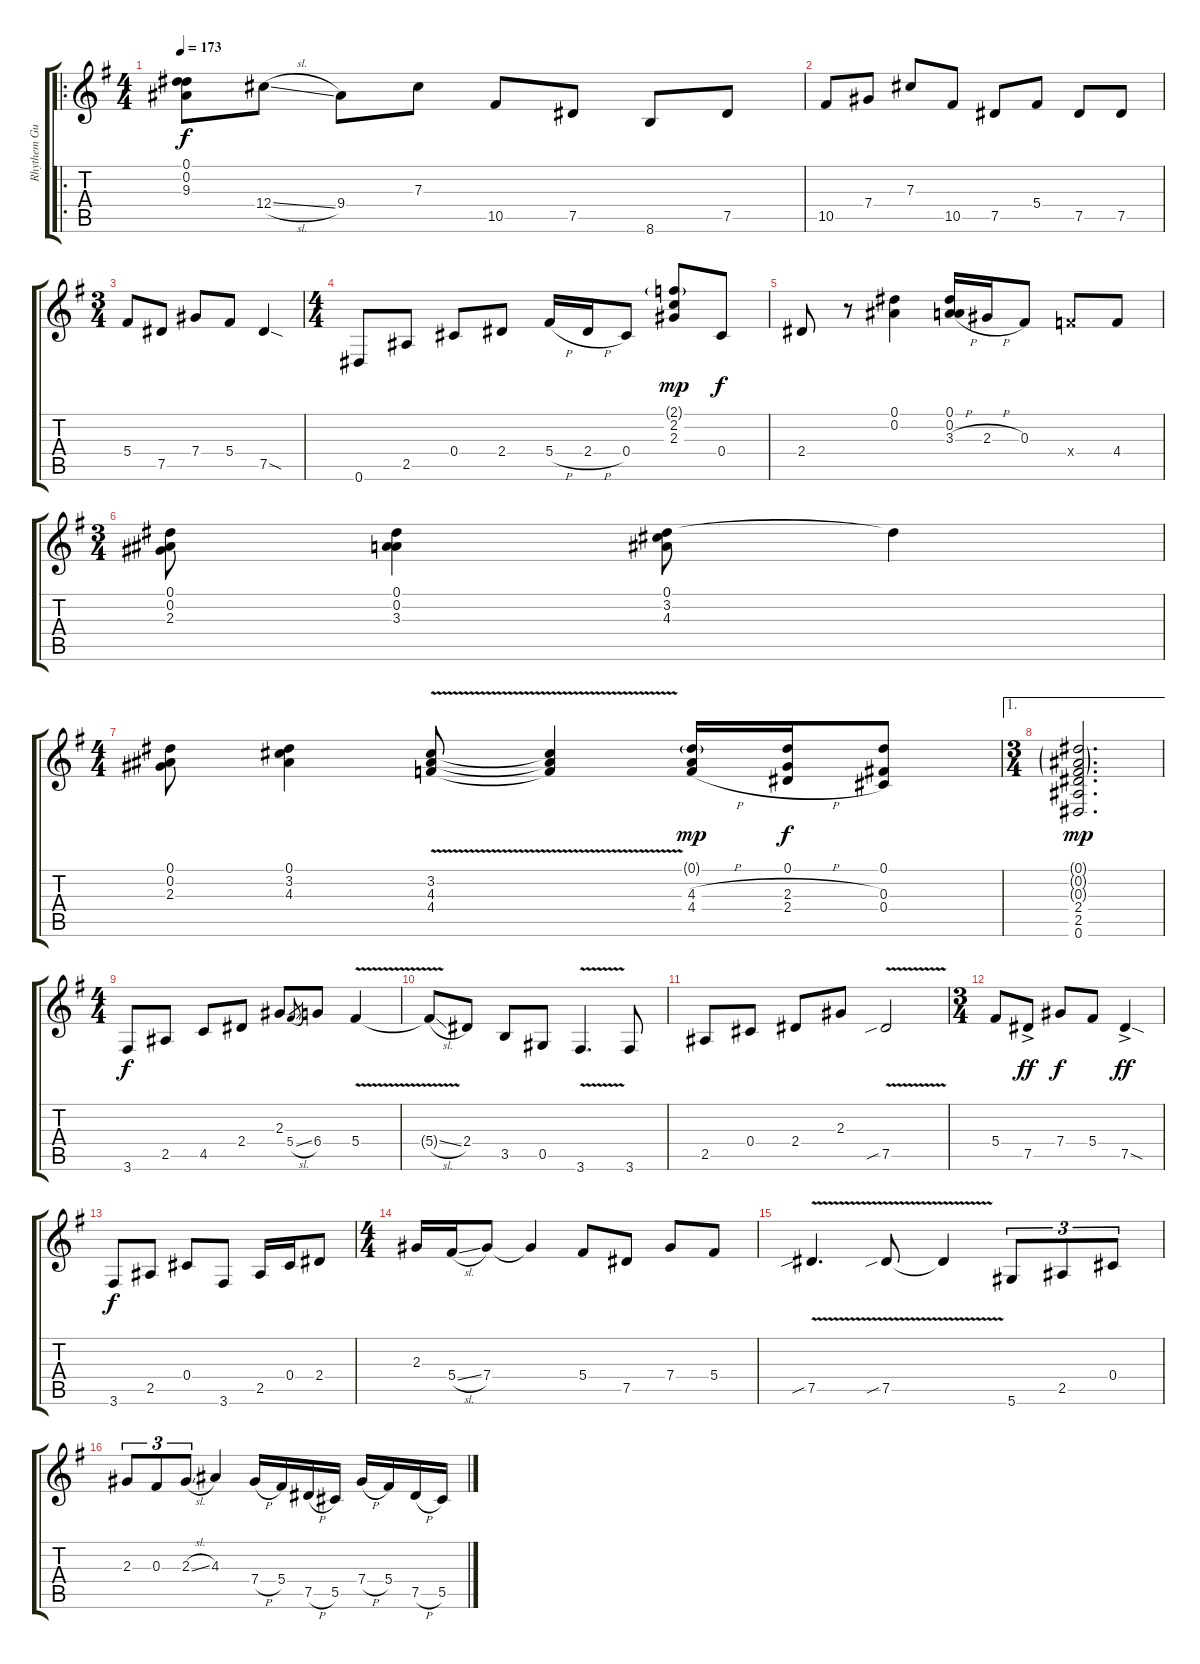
\track ("Rhythem Guitar" "Rhythem Gu") {instrument acousticguitarsteel}
\staff {score tabs}
\tuning (Eb4 Bb3 Gb3 Db3 Ab2 Eb2) {hide}
\ro
\ts (4 4)
\tempo 173
\clef g2
\ks g
(0.1 0.2 9.3).8{dy f balance 8 instrument acousticguitarsteel} 12.4{sl}.8 9.4.8 7.3.8 10.5.8 7.5.8 8.6.8 7.5.8 |
10.5.8 7.4.8 7.3.8 10.5.8 7.5.8 5.4.8 7.5.8 7.5.8 |
\ts (3 4)
5.4.8 7.5.8 7.4.8 5.4.8 7.5{sod}.4 |
\ts (4 4)
0.6.8 2.5.8 0.4.8 2.4.8 5.4{h}.16 2.4{h}.16 0.4.8 (2.1{g} 2.2 2.3).8{dy mp} 0.4.8{dy f} |
2.4.8 r.8 (0.1 0.2).4 (0.1 0.2 3.3{h}).16 2.3{h}.16 0.3.8 4.4{x}.8 4.4.8 |
\ts (3 4)
(0.1 0.2 2.3).8 (0.1 0.2 3.3).4 (0.1 3.2 4.3).8 0.1{t}.4 |
\ts (4 4)
(0.1 0.2 2.3).8 (0.1 3.2 4.3).4 (3.2{v} 4.3{v} 4.4{v}).8 (3.2{v t} 4.3{v t} 4.4{v t}).4 (0.1{g} 4.3{h} 4.4{h}).16{dy mp} (0.1 2.3{h} 2.4{h}).16{dy f} (0.1 0.3 0.4).8 |
\ae 1
\ts (3 4)
(0.1{g} 0.2{g} 0.3{g} 2.4 2.5 0.6).2{d dy mp} |
\ts (4 4)
3.6.8{dy f} 2.5.8 4.5.8 2.4.8 2.3.8 5.4{sl}.8{gr} 6.4.8 5.4{v}.4 |
5.4{sl t}.8 2.4.8 3.5.8 0.5.8 3.6{v}.4{d} 3.6.8 |
2.5.8 0.4.8 2.4.8 2.3.8 7.5{v sib}.2 |
\ts (3 4)
5.4.8 7.5{ac}.8{dy ff} 7.4.8{dy f} 5.4.8 7.5{sod ac}.4{dy ff} |
3.6.8{dy f} 2.5.8 0.4.8 3.6.8 2.5.16 0.4.16 2.4.8 |
\ts (4 4)
2.3.16 5.4{sl}.16 7.4.8 7.4{t}.4 5.4.8 7.5.8 7.4.8 5.4.8 |
7.5{v sib}.4{d} 7.5{v sib}.8 7.5{t}.4 5.6.8{tu (3 2)} 2.5.8{tu (3 2)} 0.4.8{tu (3 2)} |
2.3.8{tu (3 2)} 0.3.8{tu (3 2)} 2.3{sl}.8{tu (3 2)} 4.3.4 7.4{h}.16 5.4.16 7.5{h}.16 5.5.16 7.4{h}.16 5.4.16 7.5{h}.16 5.5.16
